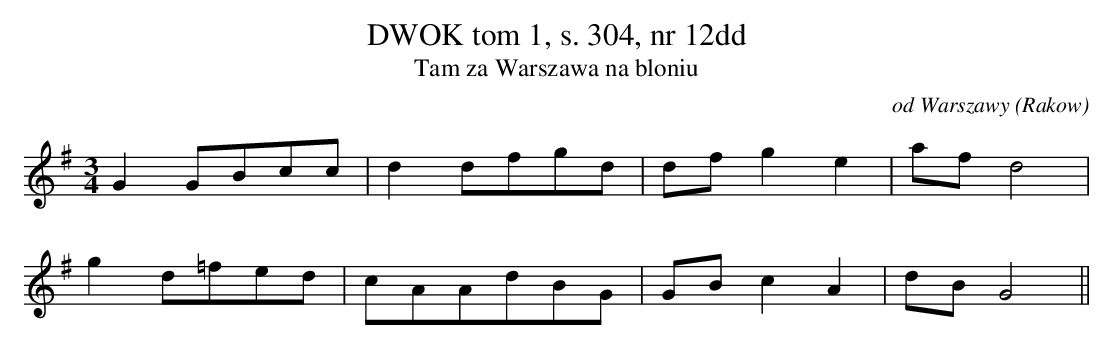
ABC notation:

X:1
T: DWOK tom 1, s. 304, nr 12dd
T: Tam za Warszawa na bloniu
O: od Warszawy (Rakow)
M: 3/4
L: 1/8
K: G
G2GBcc | d2dfgd | dfg2e2 | afd4 |
g2d=fed | cAAdBG | GBc2A2 | dBG4||
